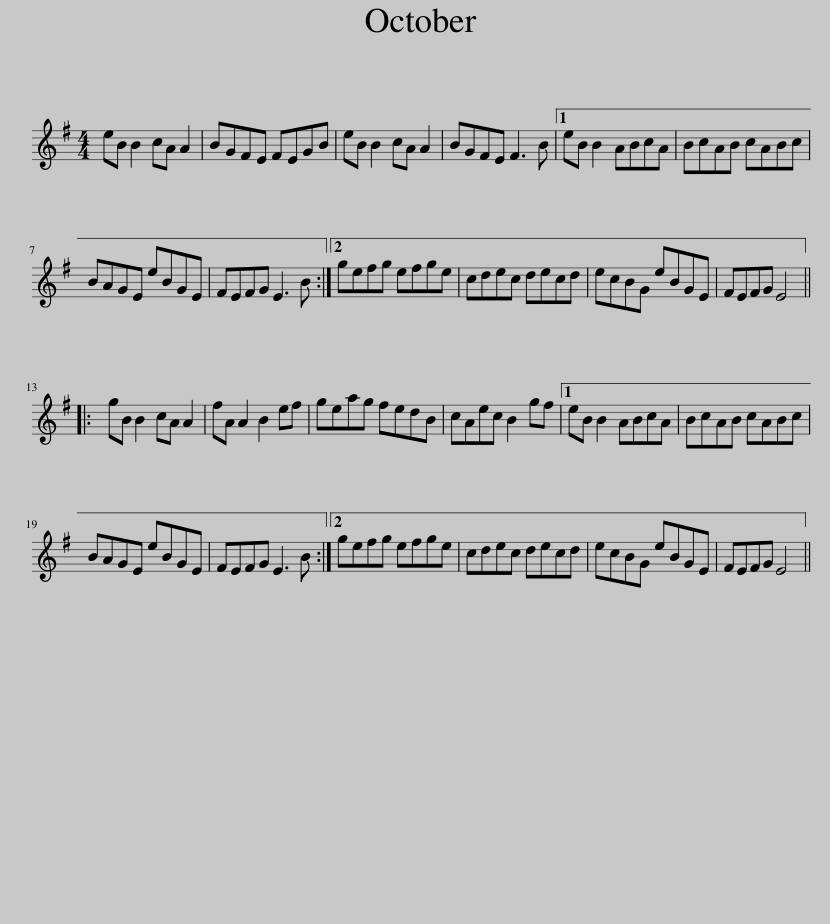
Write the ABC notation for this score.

X:1
L:1/8
M:4/4
I:linebreak $
K:Emin
V:1 treble
V:1
 eB B2 cA A2 | BGFE FEGB | eB B2 cA A2 | BGFE F3 B |1 eB B2 ABcA | %5
 BcAB cABc |$ BAGE eBGE | FEFG E3 B :|2 gefg efge | cdec decd | %10
 ecBG eBGE | FEFG E4 |:$ gB B2 cA A2 | fA A2 B2 ef | geag fedB | %15
 cAec B2 gf |1 eB B2 ABcA | BcAB cABc |$ BAGE eBGE | FEFG E3 B :|2 %20
 gefg efge | cdec decd | ecBG eBGE | FEFG E4 || %24
